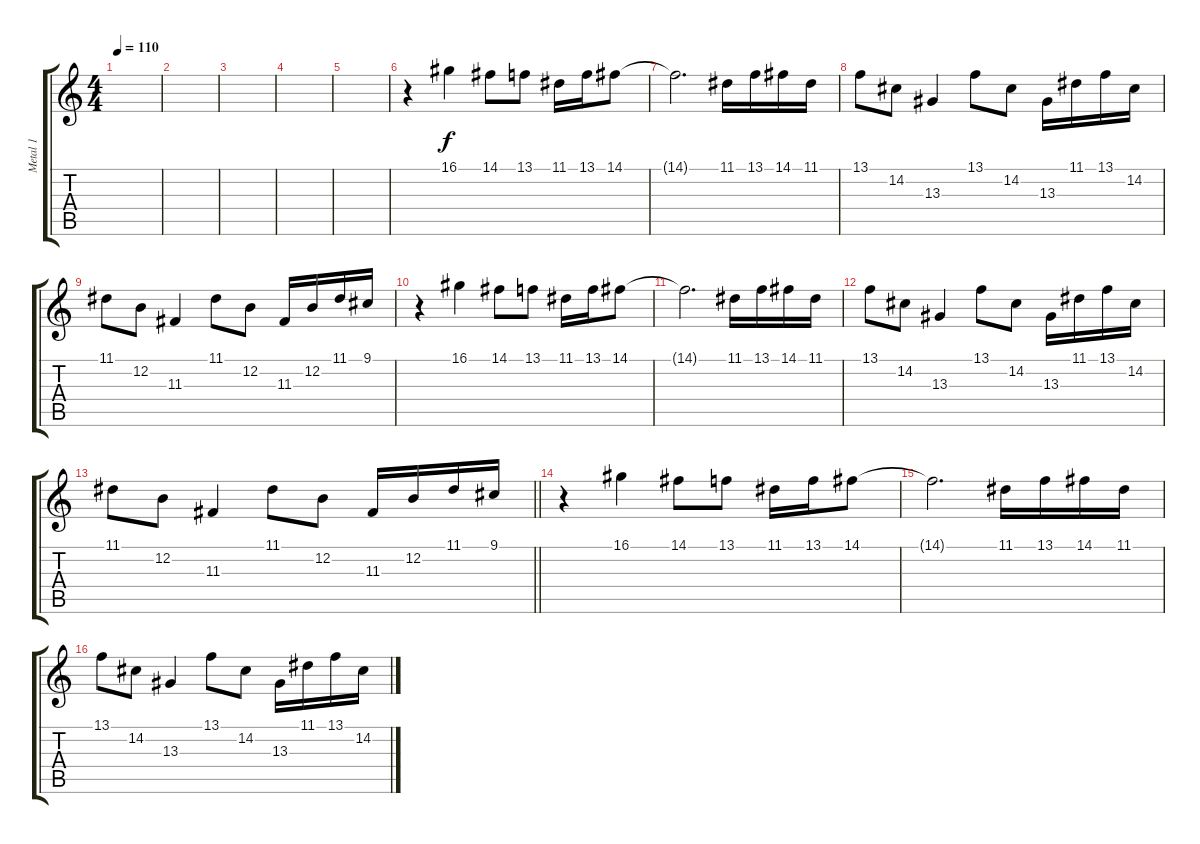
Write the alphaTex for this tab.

\track ("Metal 1" "Metal 1") {instrument trumpet}
\staff {score tabs}
\tuning (E4 B3 G3 D3 A2 E2) {hide}
\ts (4 4)
\tempo 110
\clef g2
\ks c
|
|
|
|
|
r.4 16.1.4 14.1.8 13.1.8 11.1.16 13.1.16 14.1.8 |
14.1{t}.2{d} 11.1.16 13.1.16 14.1.16 11.1.16 |
13.1.8 14.2.8 13.3.4 13.1.8 14.2.8 13.3.16 11.1.16 13.1.16 14.2.16 |
11.1.8 12.2.8 11.3.4 11.1.8 12.2.8 11.3.16 12.2.16 11.1.16 9.1.16 |
r.4 16.1.4 14.1.8 13.1.8 11.1.16 13.1.16 14.1.8 |
14.1{t}.2{d} 11.1.16 13.1.16 14.1.16 11.1.16 |
13.1.8 14.2.8 13.3.4 13.1.8 14.2.8 13.3.16 11.1.16 13.1.16 14.2.16 |
\barLineRight lightlight
11.1.8 12.2.8 11.3.4 11.1.8 12.2.8 11.3.16 12.2.16 11.1.16 9.1.16 |
r.4 16.1.4 14.1.8 13.1.8 11.1.16 13.1.16 14.1.8 |
14.1{t}.2{d} 11.1.16 13.1.16 14.1.16 11.1.16 |
13.1.8 14.2.8 13.3.4 13.1.8 14.2.8 13.3.16 11.1.16 13.1.16 14.2.16
